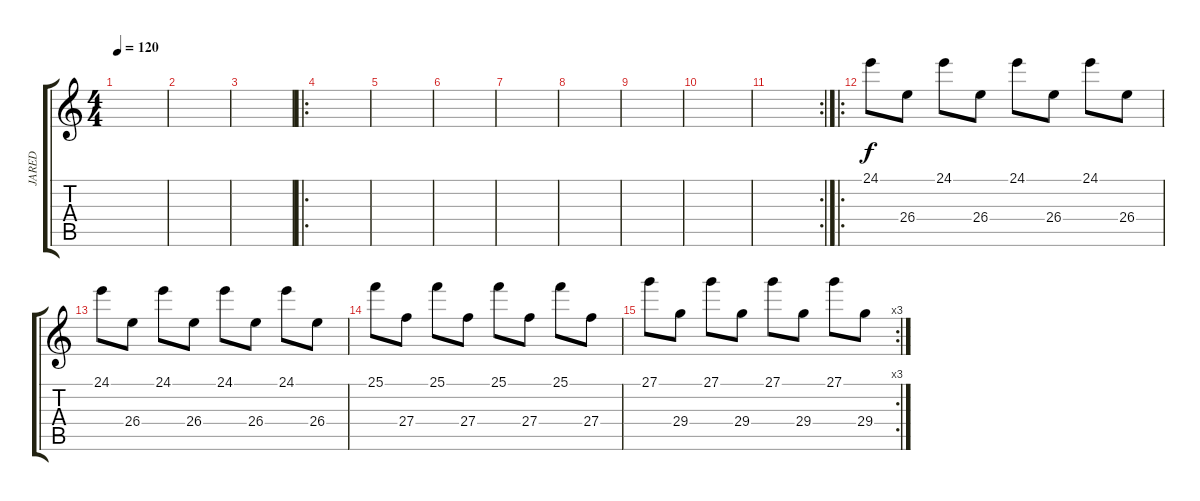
\track ("JARED" "JARED") {instrument xylophone}
\staff {score tabs}
\tuning (E4 B3 G3 D3 A2 E2) {hide}
\ts (4 4)
\tempo 120
\clef g2
\ks c
|
|
|
\ro
|
|
|
|
|
|
|
\rc 2
|
\ro
24.1.8{volume 6} 26.4.8 24.1.8 26.4.8 24.1.8 26.4.8 24.1.8 26.4.8 |
24.1.8 26.4.8 24.1.8 26.4.8 24.1.8 26.4.8 24.1.8 26.4.8 |
25.1.8 27.4.8 25.1.8 27.4.8 25.1.8 27.4.8 25.1.8 27.4.8 |
\rc 3
27.1.8 29.4.8 27.1.8 29.4.8 27.1.8 29.4.8 27.1.8 29.4.8
